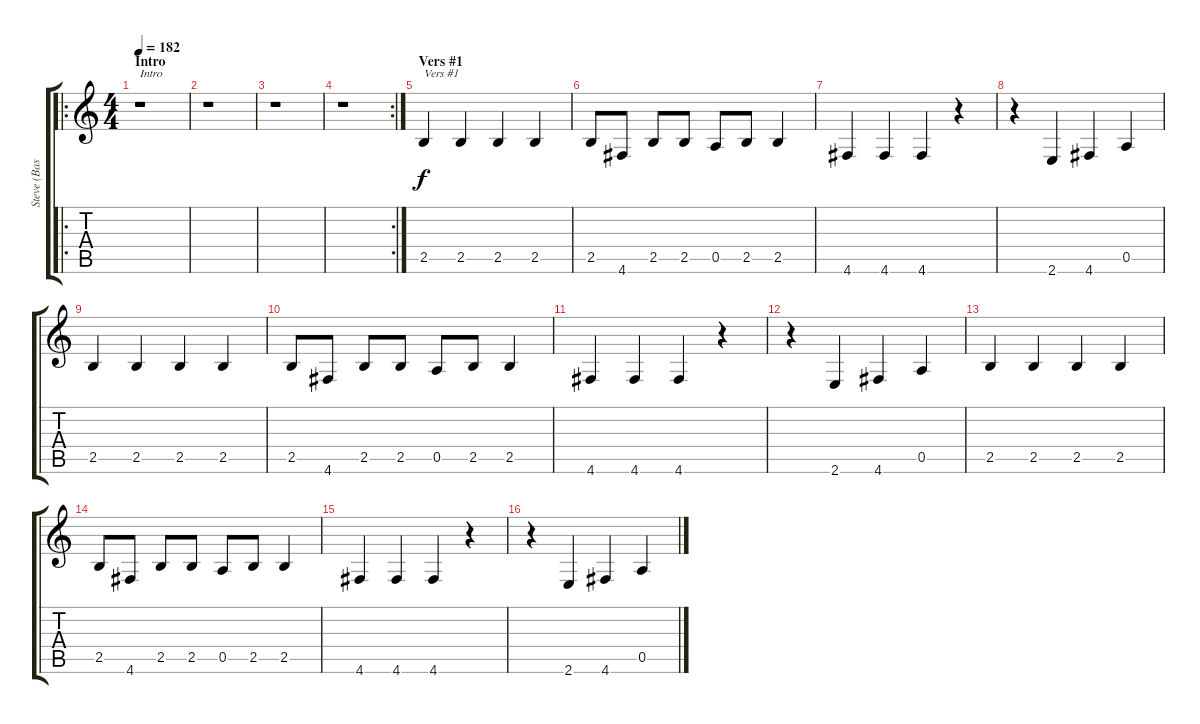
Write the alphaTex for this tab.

\track ("Steve (Bass)" "Steve (Bas") {instrument electricbassfinger}
\staff {score tabs}
\tuning (E4 B3 G3 D3 A2 D2) {hide}
\ro
\ts (4 4)
\section ("" "Intro")
\tempo 182
\clef g2
\ks c
r.1{txt "Intro" dy f instrument electricbassfinger} |
r.1 |
r.1 |
\rc 2
r.1 |
\section ("" "Vers #1")
2.5.4{txt "Vers #1"} 2.5.4 2.5.4 2.5.4 |
2.5.8 4.6.8 2.5.8 2.5.8 0.5.8 2.5.8 2.5.4 |
4.6.4 4.6.4 4.6.4 r.4 |
r.4 2.6.4 4.6.4 0.5.4 |
2.5.4 2.5.4 2.5.4 2.5.4 |
2.5.8 4.6.8 2.5.8 2.5.8 0.5.8 2.5.8 2.5.4 |
4.6.4 4.6.4 4.6.4 r.4 |
r.4 2.6.4 4.6.4 0.5.4 |
2.5.4 2.5.4 2.5.4 2.5.4 |
2.5.8 4.6.8 2.5.8 2.5.8 0.5.8 2.5.8 2.5.4 |
4.6.4 4.6.4 4.6.4 r.4 |
r.4 2.6.4 4.6.4 0.5.4
